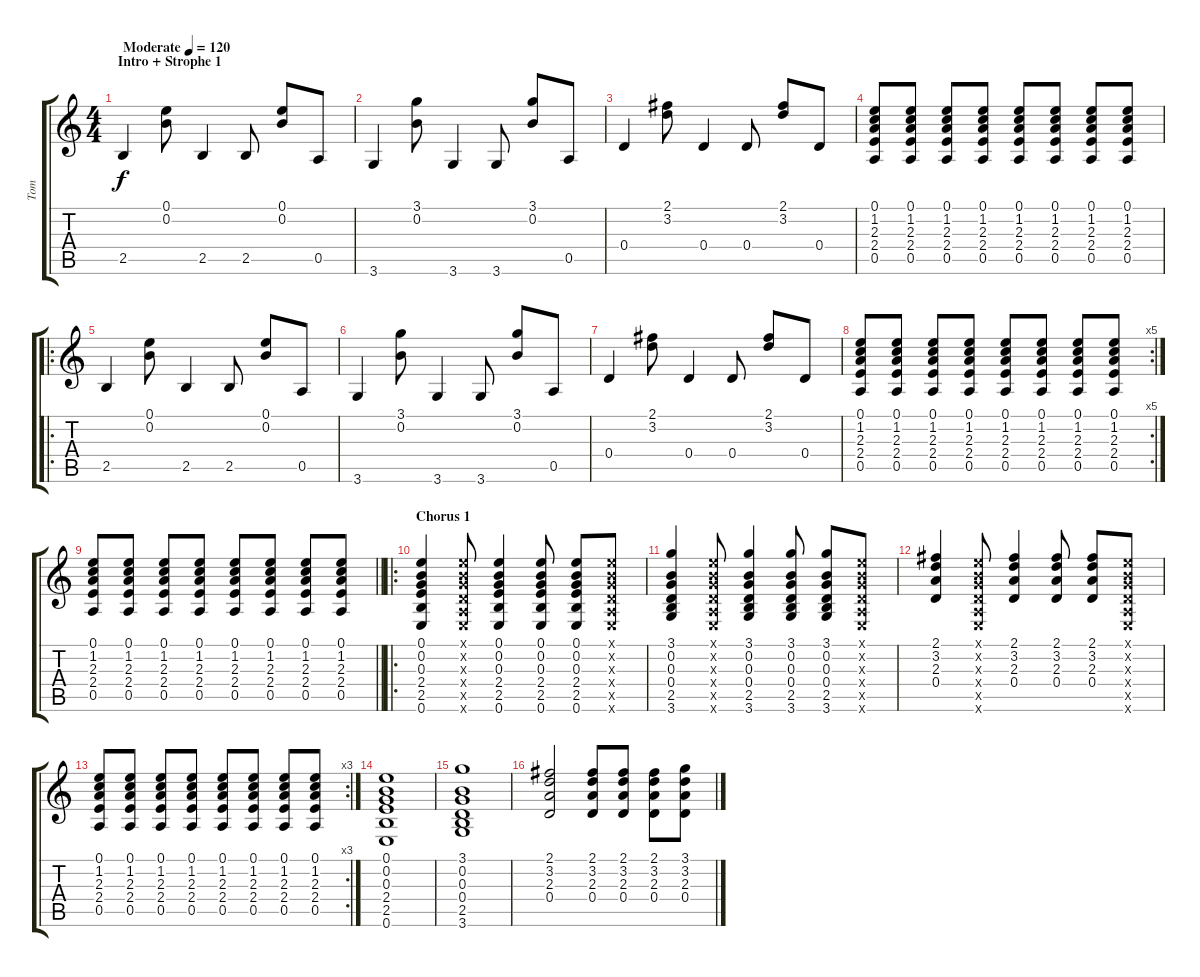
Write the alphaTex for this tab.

\track ("Tom" "Tom") {instrument acousticguitarsteel}
\staff {score tabs}
\tuning (E4 B3 G3 D3 A2 E2) {hide}
\ts (4 4)
\section ("" "Intro + Strophe 1")
\tempo (120 "Moderate")
\clef g2
\ks c
2.5.4{dy f instrument acousticguitarsteel} (0.1 0.2).8 2.5.4 2.5.8 (0.1 0.2).8 0.5.8 |
3.6.4 (3.1 0.2).8 3.6.4 3.6.8 (3.1 0.2).8 0.5.8 |
0.4.4 (2.1 3.2).8 0.4.4 0.4.8 (2.1 3.2).8 0.4.8 |
(0.1 1.2 2.3 2.4 0.5).8 (0.1 1.2 2.3 2.4 0.5).8 (0.1 1.2 2.3 2.4 0.5).8 (0.1 1.2 2.3 2.4 0.5).8 (0.1 1.2 2.3 2.4 0.5).8 (0.1 1.2 2.3 2.4 0.5).8 (0.1 1.2 2.3 2.4 0.5).8 (0.1 1.2 2.3 2.4 0.5).8 |
\ro
2.5.4 (0.1 0.2).8 2.5.4 2.5.8 (0.1 0.2).8 0.5.8 |
3.6.4 (3.1 0.2).8 3.6.4 3.6.8 (3.1 0.2).8 0.5.8 |
0.4.4 (2.1 3.2).8 0.4.4 0.4.8 (2.1 3.2).8 0.4.8 |
\rc 5
(0.1 1.2 2.3 2.4 0.5).8 (0.1 1.2 2.3 2.4 0.5).8 (0.1 1.2 2.3 2.4 0.5).8 (0.1 1.2 2.3 2.4 0.5).8 (0.1 1.2 2.3 2.4 0.5).8 (0.1 1.2 2.3 2.4 0.5).8 (0.1 1.2 2.3 2.4 0.5).8 (0.1 1.2 2.3 2.4 0.5).8 |
\barLineRight lightlight
(0.1 1.2 2.3 2.4 0.5).8 (0.1 1.2 2.3 2.4 0.5).8 (0.1 1.2 2.3 2.4 0.5).8 (0.1 1.2 2.3 2.4 0.5).8 (0.1 1.2 2.3 2.4 0.5).8 (0.1 1.2 2.3 2.4 0.5).8 (0.1 1.2 2.3 2.4 0.5).8 (0.1 1.2 2.3 2.4 0.5).8 |
\ro
\section ("" "Chorus 1")
(0.1 0.2 0.3 2.4 2.5 0.6).4 (0.1{x} 0.2{x} 0.3{x} 0.4{x} 0.5{x} 0.6{x}).8 (0.1 0.2 0.3 2.4 2.5 0.6).4 (0.1 0.2 0.3 2.4 2.5 0.6).8 (0.1 0.2 0.3 2.4 2.5 0.6).8 (0.1{x} 0.2{x} 0.3{x} 0.4{x} 0.5{x} 0.6{x}).8 |
(3.1 0.2 0.3 0.4 2.5 3.6).4 (0.1{x} 0.2{x} 0.3{x} 0.4{x} 0.5{x} 0.6{x}).8 (3.1 0.2 0.3 0.4 2.5 3.6).4 (3.1 0.2 0.3 0.4 2.5 3.6).8 (3.1 0.2 0.3 0.4 2.5 3.6).8 (0.1{x} 0.2{x} 0.3{x} 0.4{x} 0.5{x} 0.6{x}).8 |
(2.1 3.2 2.3 0.4).4 (0.1{x} 0.2{x} 0.3{x} 0.4{x} 0.5{x} 0.6{x}).8 (2.1 3.2 2.3 0.4).4 (2.1 3.2 2.3 0.4).8 (2.1 3.2 2.3 0.4).8 (0.1{x} 0.2{x} 0.3{x} 0.4{x} 0.5{x} 0.6{x}).8 |
\rc 3
(0.1 1.2 2.3 2.4 0.5).8 (0.1 1.2 2.3 2.4 0.5).8 (0.1 1.2 2.3 2.4 0.5).8 (0.1 1.2 2.3 2.4 0.5).8 (0.1 1.2 2.3 2.4 0.5).8 (0.1 1.2 2.3 2.4 0.5).8 (0.1 1.2 2.3 2.4 0.5).8 (0.1 1.2 2.3 2.4 0.5).8 |
(0.1 0.2 0.3 2.4 2.5 0.6).1 |
(3.1 0.2 0.3 0.4 2.5 3.6).1 |
(2.1 3.2 2.3 0.4).2 (2.1 3.2 2.3 0.4).8 (2.1 3.2 2.3 0.4).8 (2.1 3.2 2.3 0.4).8 (3.1 3.2 2.3 0.4).8
